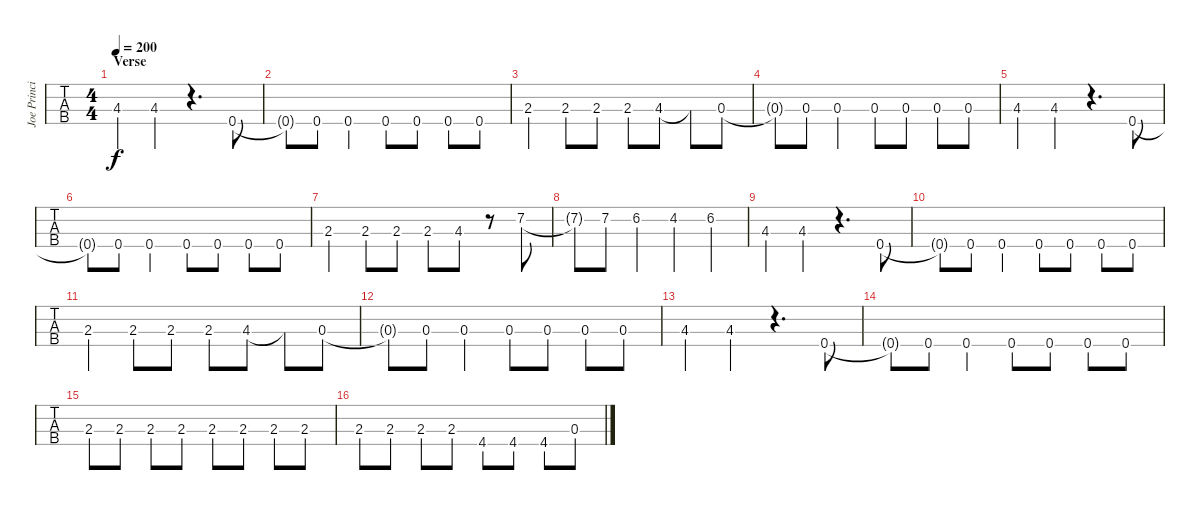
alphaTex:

\track ("Joe Principe - Bass" "Joe Princi") {instrument electricbassfinger}
\staff {tabs}
\tuning (Gb2 Db2 Ab1 Eb1) {hide}
\ts (4 4)
\section ("" "Verse")
\tempo 200
\clef f4
\ks ebminor
4.3.4{dy f} 4.3.4 r.4{d} 0.4.8 |
0.4{t}.8 0.4.8 0.4.4 0.4.8 0.4.8 0.4.8 0.4.8 |
2.3.4 2.3.8 2.3.8 2.3.8 4.3.8 4.3{t}.8 0.3.8 |
0.3{t}.8 0.3.8 0.3.4 0.3.8 0.3.8 0.3.8 0.3.8 |
4.3.4 4.3.4 r.4{d} 0.4.8 |
0.4{t}.8 0.4.8 0.4.4 0.4.8 0.4.8 0.4.8 0.4.8 |
2.3.4 2.3.8 2.3.8 2.3.8 4.3.8 r.8 7.2.8 |
7.2{t}.8 7.2.8 6.2.4 4.2.4 6.2.4 |
4.3.4 4.3.4 r.4{d} 0.4.8 |
0.4{t}.8 0.4.8 0.4.4 0.4.8 0.4.8 0.4.8 0.4.8 |
2.3.4 2.3.8 2.3.8 2.3.8 4.3.8 4.3{t}.8 0.3.8 |
0.3{t}.8 0.3.8 0.3.4 0.3.8 0.3.8 0.3.8 0.3.8 |
4.3.4 4.3.4 r.4{d} 0.4.8 |
0.4{t}.8 0.4.8 0.4.4 0.4.8 0.4.8 0.4.8 0.4.8 |
2.3.8 2.3.8 2.3.8 2.3.8 2.3.8 2.3.8 2.3.8 2.3.8 |
2.3.8 2.3.8 2.3.8 2.3.8 4.4.8 4.4.8 4.4.8 0.3.8
